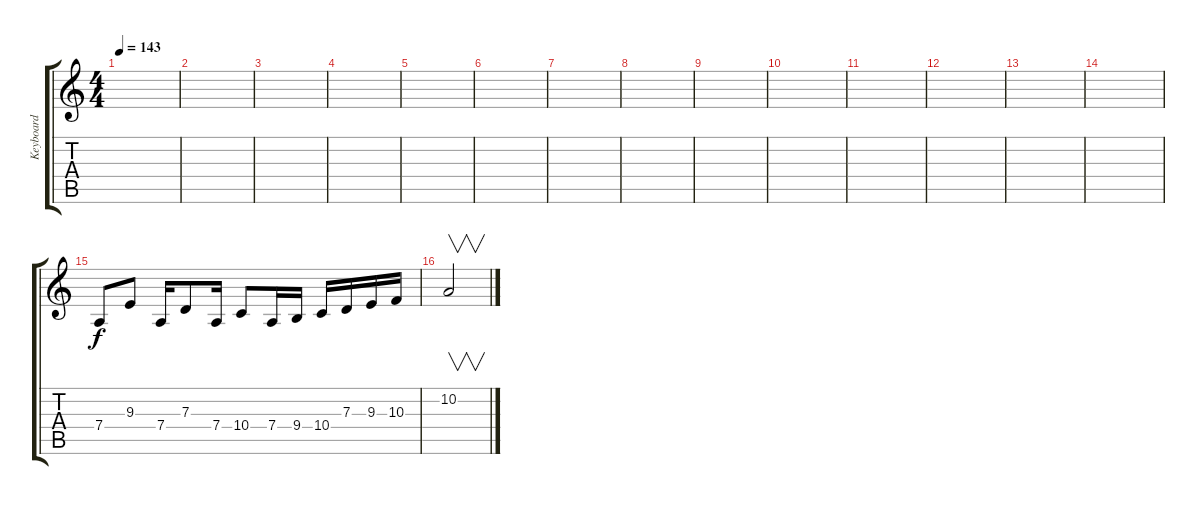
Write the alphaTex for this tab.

\track ("Keyboard" "Keyboard") {instrument synthbrass2}
\staff {score tabs}
\tuning (E4 B3 G3 D3 A2 E2) {hide}
\ts (4 4)
\tempo 143
\clef g2
\ks c
|
|
|
|
|
|
|
|
|
|
|
|
|
|
7.4.8 9.3.8 7.4.16 7.3.8 7.4.16 10.4.8 7.4.16 9.4.16 10.4.16 7.3.16 9.3.16 10.3.16 |
10.2.2{v}
